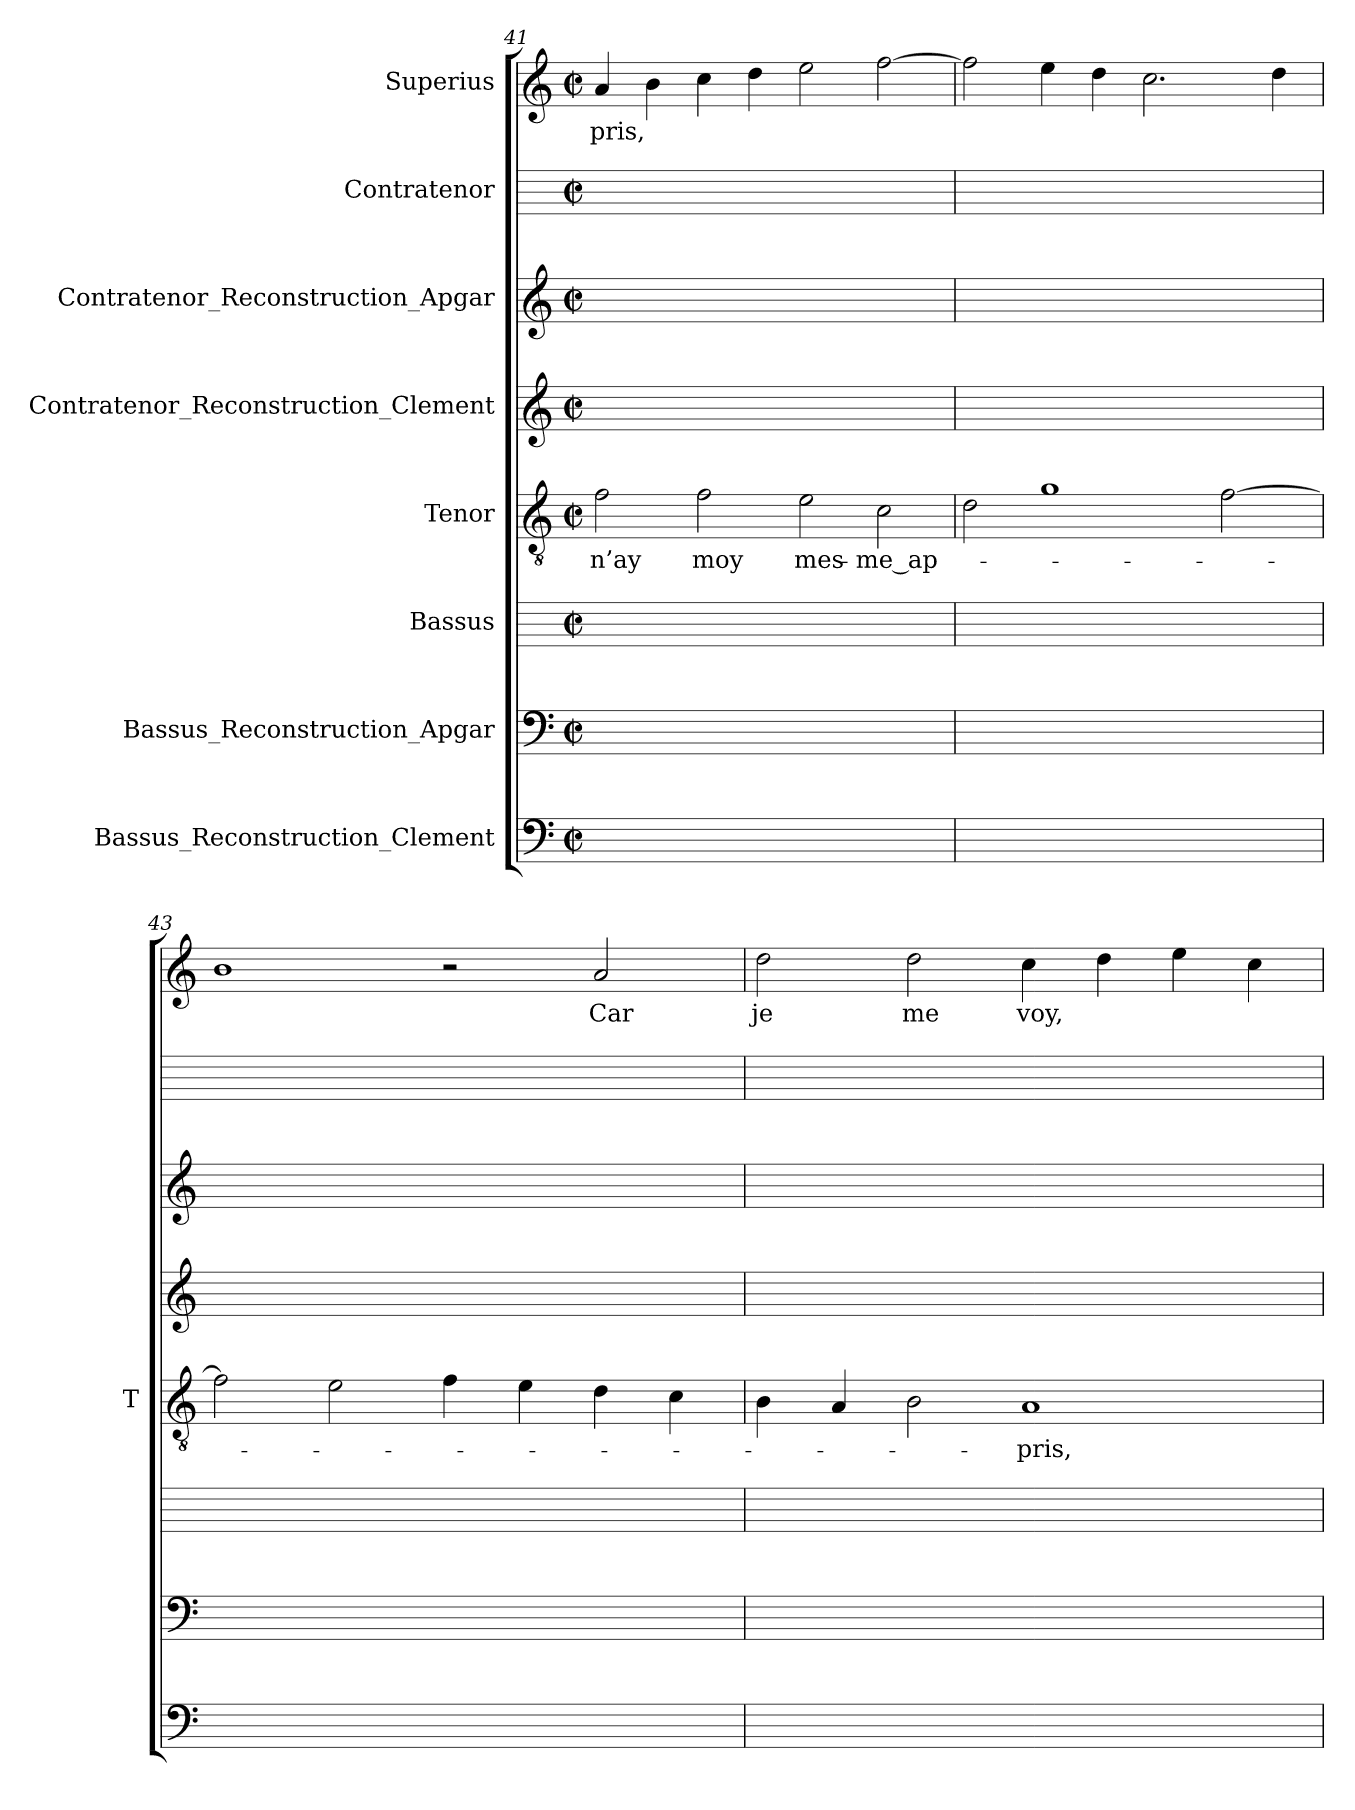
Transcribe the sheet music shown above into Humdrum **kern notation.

**kern	**kern	**kern	**kern	**text	**kern	**kern	**kern	**kern	**text
*part8	*part7	*part6	*part5	*part5	*part4	*part3	*part2	*part1	*part1
*staff8	*staff7	*staff6	*staff5	*staff5	*staff4	*staff3	*staff2	*staff1	*staff1
*I"Bassus_Reconstruction_Clement	*I"Bassus_Reconstruction_Apgar	*I"Bassus	*I"Tenor	*	*I"Contratenor_Reconstruction_Clement	*I"Contratenor_Reconstruction_Apgar	*I"Contratenor	*I"Superius	*
*	*	*	*I'T	*	*	*	*	*	*
*clefF4	*clefF4	*	*clefGv2	*	*clefG2	*clefG2	*	*clefG2	*
*k[]	*k[]	*	*k[]	*	*k[]	*k[]	*	*k[]	*
*C:	*C:	*	*C:	*	*C:	*C:	*	*C:	*
*M2/2	*M2/2	*M2/2	*M2/2	*	*M2/2	*M2/2	*M2/2	*M2/2	*
*met(c|)	*met(c|)	*met(c|)	*met(c|)	*	*met(c|)	*met(c|)	*met(c|)	*met(c|)	*
=41	=41	=41	=41	=41	=41	=41	=41	=41	=41
0ryy	0ryy	0ryy	2f	-n’ay	0ryy	0ryy	0ryy	4a	-pris,
.	.	.	.	.	.	.	.	4b	.
.	.	.	2f	-moy	.	.	.	4cc	.
.	.	.	.	.	.	.	.	4dd	.
.	.	.	2e	mes-	.	.	.	2ee	.
.	.	.	2c	me_ap-	.	.	.	[2ff	.
!!LO:PB:g=z
=42	=42	=42	=42	=42	=42	=42	=42	=42	=42
0ryy	0ryy	0ryy	2d	.	0ryy	0ryy	0ryy	2ff]	.
.	.	.	1g	.	.	.	.	4ee	.
.	.	.	.	.	.	.	.	4dd	.
.	.	.	.	.	.	.	.	2.cc	.
.	.	.	[2f	.	.	.	.	.	.
.	.	.	.	.	.	.	.	4dd	.
=43	=43	=43	=43	=43	=43	=43	=43	=43	=43
0ryy	0ryy	0ryy	2f]	.	0ryy	0ryy	0ryy	1b	.
.	.	.	2e	.	.	.	.	.	.
.	.	.	4f	.	.	.	.	2r	.
.	.	.	4e	.	.	.	.	.	.
.	.	.	4d	.	.	.	.	2a	-Car
.	.	.	4c	.	.	.	.	.	.
=44	=44	=44	=44	=44	=44	=44	=44	=44	=44
0ryy	0ryy	0ryy	4B	.	0ryy	0ryy	0ryy	2dd	-je
.	.	.	4A	.	.	.	.	.	.
.	.	.	2B	.	.	.	.	2dd	-me
.	.	.	1A	-pris,	.	.	.	4cc	-voy,
.	.	.	.	.	.	.	.	4dd	.
.	.	.	.	.	.	.	.	4ee	.
.	.	.	.	.	.	.	.	4cc	.
=	=	=	=	=	=	=	=	=	=
*-	*-	*-	*-	*-	*-	*-	*-	*-	*-
